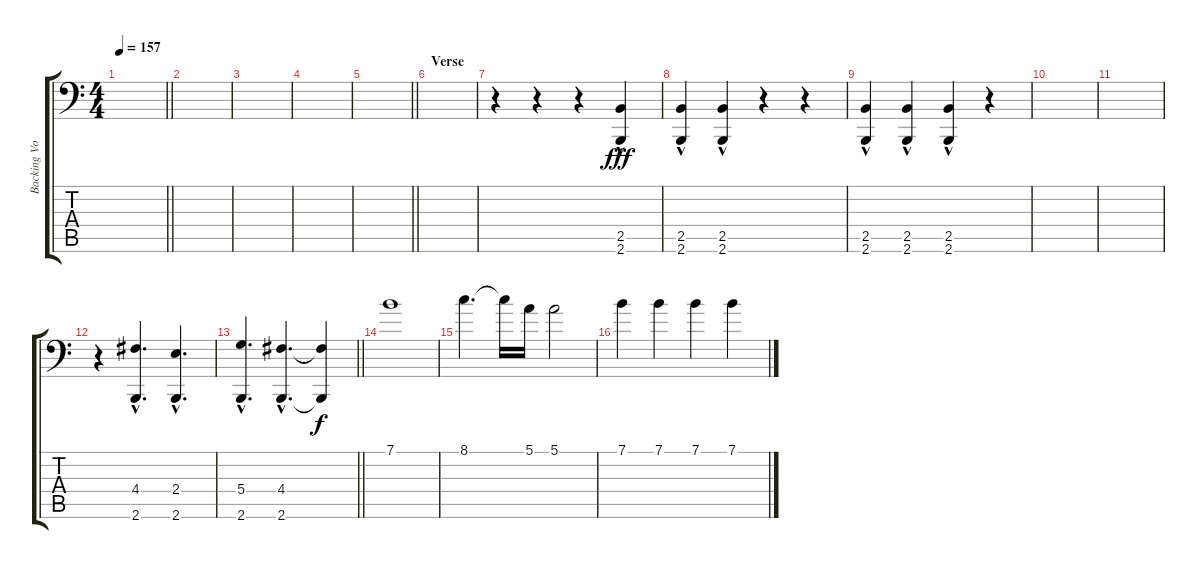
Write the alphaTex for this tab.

\track ("Backing Vocals" "Backing Vo") {instrument lead6voice}
\staff {score tabs}
\tuning (E4 B3 G3 D3 A2 A1) {hide}
\ts (4 4)
\tempo 157
\clef f4
\barLineRight lightlight
\ks c
|
\section ("" "")
|
|
|
\barLineRight lightlight
|
\section ("" "Verse")
|
r.4 r.4 r.4 (2.5{hac} 2.6{hac}).4{dy fff} |
(2.5{hac} 2.6{hac}).4 (2.5{hac} 2.6{hac}).4 r.4 r.4 |
(2.5{hac} 2.6{hac}).4 (2.5{hac} 2.6{hac}).4 (2.5{hac} 2.6{hac}).4 r.4 |
|
|
r.4 (4.4 2.6{hac}).4{d} (2.4 2.6{hac}).4{d} |
\barLineRight lightlight
(5.4 2.6{hac}).4{d} (4.4 2.6{hac}).4{d} (4.4{t} 2.6{t}).4{dy f} |
\section ("" "")
7.1.1 |
8.1.4{d} 8.1{t}.16 5.1.16 5.1.2 |
7.1.4 7.1.4 7.1.4 7.1.4
